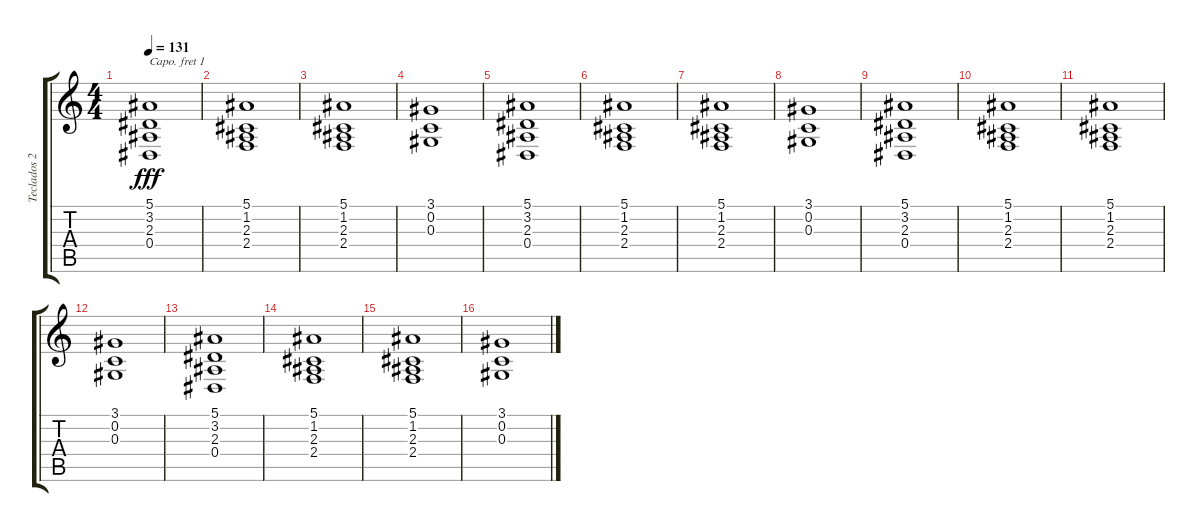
\track ("Teclados 2" "Teclados 2") {instrument synthstrings1}
\staff {score tabs}
\capo 1
\tuning (E4 B3 G3 D3 A2 E2) {hide}
\ts (4 4)
\tempo 131
\clef g2
\ks c
(5.1 3.2 2.3 0.4).1{dy fff volume 11} |
(5.1 1.2 2.3 2.4).1 |
(5.1 1.2 2.3 2.4).1 |
(3.1 0.2 0.3).1 |
(5.1 3.2 2.3 0.4).1 |
(5.1 1.2 2.3 2.4).1 |
(5.1 1.2 2.3 2.4).1 |
(3.1 0.2 0.3).1 |
(5.1 3.2 2.3 0.4).1 |
(5.1 1.2 2.3 2.4).1 |
(5.1 1.2 2.3 2.4).1 |
(3.1 0.2 0.3).1 |
(5.1 3.2 2.3 0.4).1 |
(5.1 1.2 2.3 2.4).1 |
(5.1 1.2 2.3 2.4).1 |
(3.1 0.2 0.3).1
